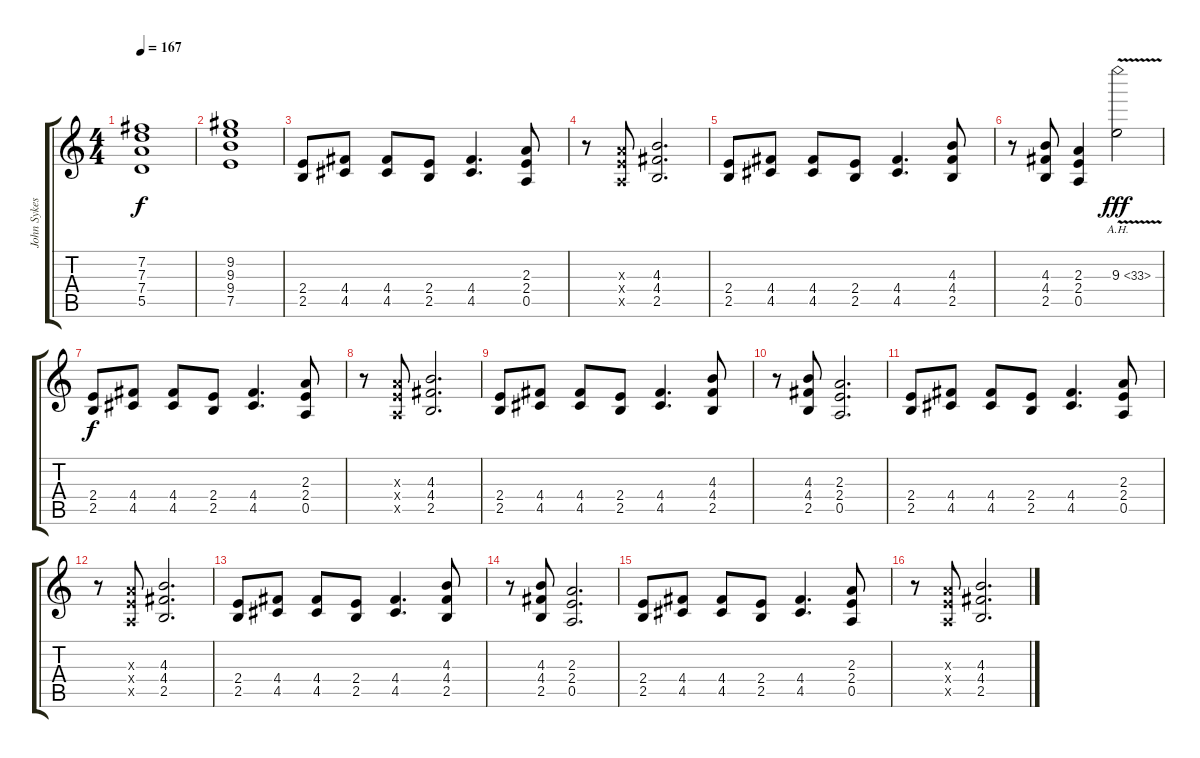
\track ("John Sykes" "John Sykes") {instrument distortionguitar}
\staff {score tabs}
\tuning (E4 B3 G3 D3 A2 E2) {hide}
\ts (4 4)
\tempo 167
\clef g2
\ks c
(7.2 7.3 7.4 5.5).1{dy f} |
(9.2 9.3 9.4 7.5).1 |
(2.4 2.5).8 (4.4 4.5).8 (4.4 4.5).8 (2.4 2.5).8 (4.4 4.5).4{d} (2.3 2.4 0.5).8 |
r.8 (2.3{x} 2.4{x} 0.5{x}).8 (4.3 4.4 2.5).2{d} |
(2.4 2.5).8 (4.4 4.5).8 (4.4 4.5).8 (2.4 2.5).8 (4.4 4.5).4{d} (4.3 4.4 2.5).8 |
r.8 (4.3 4.4 2.5).8 (2.3 2.4 0.5).4 9.3{ah 24 v}.2{dy fff} |
(2.4 2.5).8{dy f} (4.4 4.5).8 (4.4 4.5).8 (2.4 2.5).8 (4.4 4.5).4{d} (2.3 2.4 0.5).8 |
r.8 (2.3{x} 2.4{x} 0.5{x}).8 (4.3 4.4 2.5).2{d} |
(2.4 2.5).8 (4.4 4.5).8 (4.4 4.5).8 (2.4 2.5).8 (4.4 4.5).4{d} (4.3 4.4 2.5).8 |
r.8 (4.3 4.4 2.5).8 (2.3 2.4 0.5).2{d} |
(2.4 2.5).8 (4.4 4.5).8 (4.4 4.5).8 (2.4 2.5).8 (4.4 4.5).4{d} (2.3 2.4 0.5).8 |
r.8 (2.3{x} 2.4{x} 0.5{x}).8 (4.3 4.4 2.5).2{d} |
(2.4 2.5).8 (4.4 4.5).8 (4.4 4.5).8 (2.4 2.5).8 (4.4 4.5).4{d} (4.3 4.4 2.5).8 |
r.8 (4.3 4.4 2.5).8 (2.3 2.4 0.5).2{d} |
(2.4 2.5).8 (4.4 4.5).8 (4.4 4.5).8 (2.4 2.5).8 (4.4 4.5).4{d} (2.3 2.4 0.5).8 |
r.8 (2.3{x} 2.4{x} 0.5{x}).8 (4.3 4.4 2.5).2{d}
